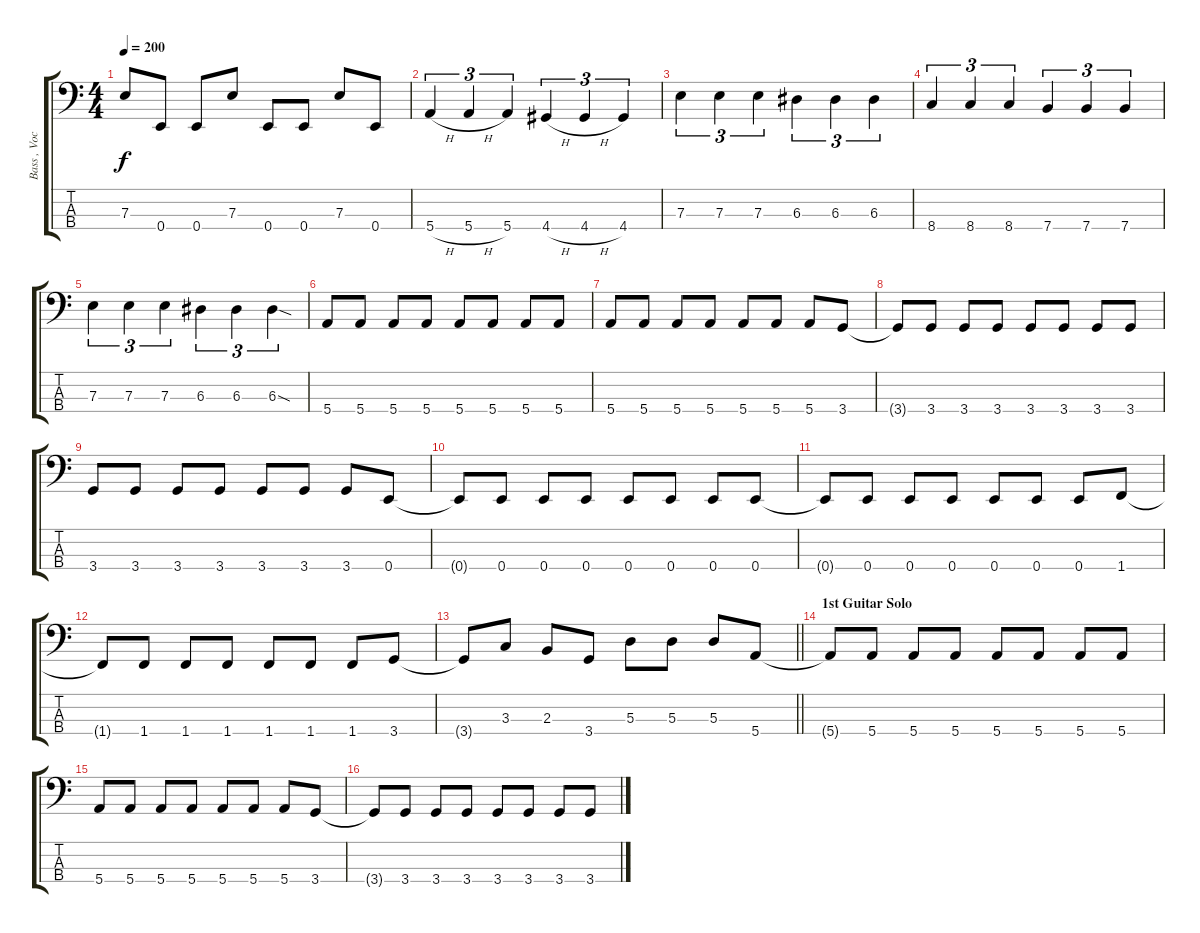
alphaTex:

\track ("Bass , Vocals - Paulo Gregoletto" "Bass , Voc") {instrument electricbasspick}
\staff {score tabs}
\tuning (G2 D2 A1 E1) {hide}
\ts (4 4)
\tempo 200
\clef f4
\ks c
7.3.8{dy f} 0.4.8 0.4.8 7.3.8 0.4.8 0.4.8 7.3.8 0.4.8 |
5.4{h}.4{tu (3 2)} 5.4{h}.4{tu (3 2)} 5.4.4{tu (3 2)} 4.4{h}.4{tu (3 2)} 4.4{h}.4{tu (3 2)} 4.4.4{tu (3 2)} |
7.3.4{tu (3 2)} 7.3.4{tu (3 2)} 7.3.4{tu (3 2)} 6.3.4{tu (3 2)} 6.3.4{tu (3 2)} 6.3.4{tu (3 2)} |
8.4.4{tu (3 2)} 8.4.4{tu (3 2)} 8.4.4{tu (3 2)} 7.4.4{tu (3 2)} 7.4.4{tu (3 2)} 7.4.4{tu (3 2)} |
7.3.4{tu (3 2)} 7.3.4{tu (3 2)} 7.3.4{tu (3 2)} 6.3.4{tu (3 2)} 6.3.4{tu (3 2)} 6.3{sod}.4{tu (3 2)} |
5.4.8 5.4.8 5.4.8 5.4.8 5.4.8 5.4.8 5.4.8 5.4.8 |
5.4.8 5.4.8 5.4.8 5.4.8 5.4.8 5.4.8 5.4.8 3.4.8 |
3.4{t}.8 3.4.8 3.4.8 3.4.8 3.4.8 3.4.8 3.4.8 3.4.8 |
3.4.8 3.4.8 3.4.8 3.4.8 3.4.8 3.4.8 3.4.8 0.4.8 |
0.4{t}.8 0.4.8 0.4.8 0.4.8 0.4.8 0.4.8 0.4.8 0.4.8 |
0.4{t}.8 0.4.8 0.4.8 0.4.8 0.4.8 0.4.8 0.4.8 1.4.8 |
1.4{t}.8 1.4.8 1.4.8 1.4.8 1.4.8 1.4.8 1.4.8 3.4.8 |
\barLineRight lightlight
3.4{t}.8 3.3.8 2.3.8 3.4.8 5.3.8 5.3.8 5.3.8 5.4.8 |
\section ("" "1st Guitar Solo")
5.4{t}.8 5.4.8 5.4.8 5.4.8 5.4.8 5.4.8 5.4.8 5.4.8 |
5.4.8 5.4.8 5.4.8 5.4.8 5.4.8 5.4.8 5.4.8 3.4.8 |
3.4{t}.8 3.4.8 3.4.8 3.4.8 3.4.8 3.4.8 3.4.8 3.4.8
